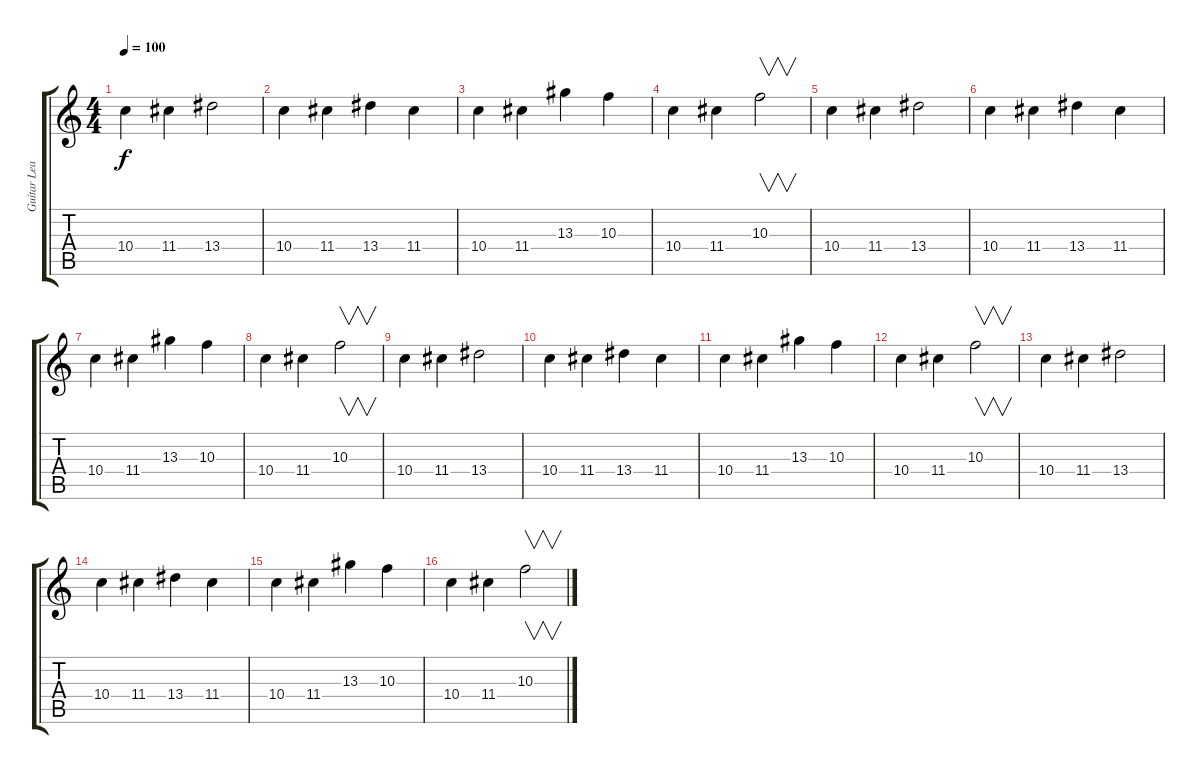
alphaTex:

\track ("Guitar Lead" "Guitar Lea") {instrument distortionguitar}
\staff {score tabs}
\tuning (E4 B3 G3 D3 A2 E2) {hide}
\ts (4 4)
\tempo 100
\clef g2
\ks c
10.4.4{dy f} 11.4.4 13.4.2 |
10.4.4 11.4.4 13.4.4 11.4.4 |
10.4.4 11.4.4 13.3.4 10.3.4 |
10.4.4 11.4.4 10.3.2{v} |
10.4.4 11.4.4 13.4.2 |
10.4.4 11.4.4 13.4.4 11.4.4 |
10.4.4 11.4.4 13.3.4 10.3.4 |
10.4.4 11.4.4 10.3.2{v} |
10.4.4 11.4.4 13.4.2 |
10.4.4 11.4.4 13.4.4 11.4.4 |
10.4.4 11.4.4 13.3.4 10.3.4 |
10.4.4 11.4.4 10.3.2{v} |
10.4.4 11.4.4 13.4.2 |
10.4.4 11.4.4 13.4.4 11.4.4 |
10.4.4 11.4.4 13.3.4 10.3.4 |
10.4.4 11.4.4 10.3.2{v}
